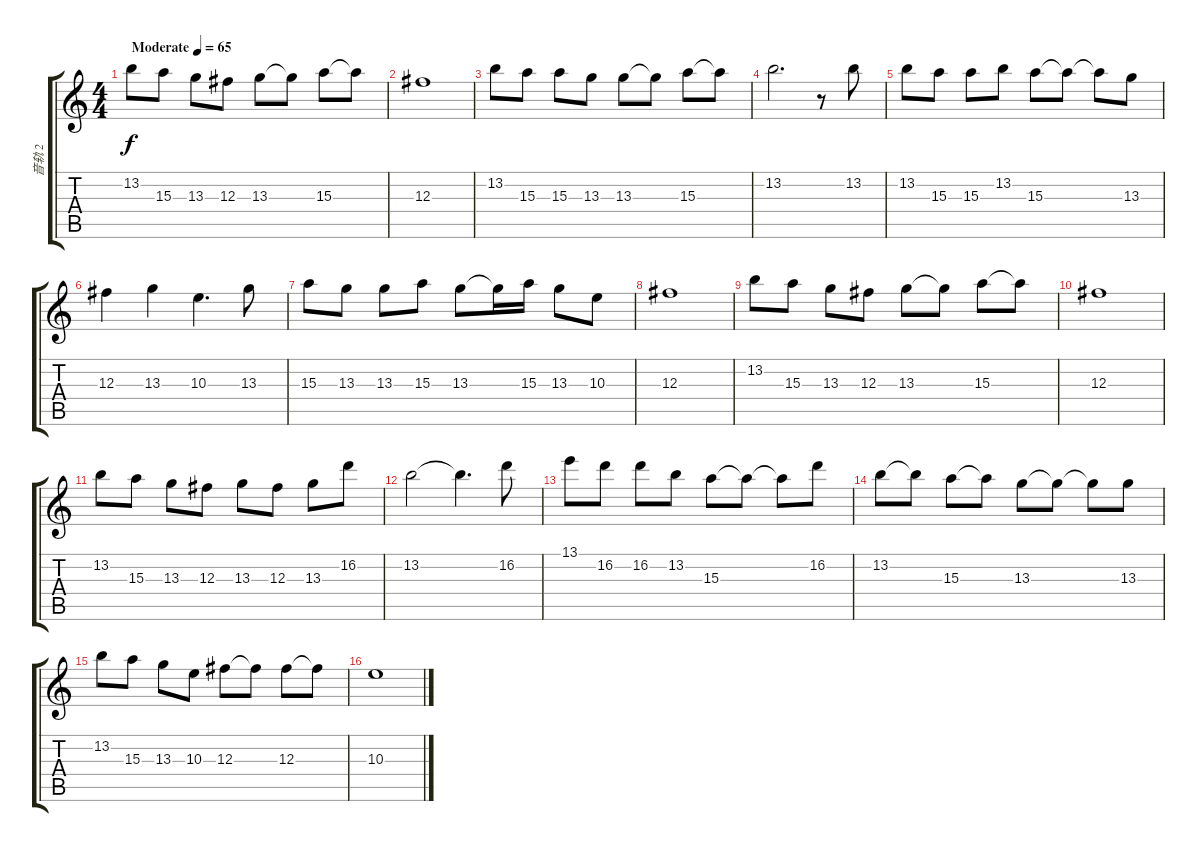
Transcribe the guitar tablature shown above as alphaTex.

\track ("音轨 2" "音轨 2") {instrument acousticguitarsteel}
\staff {score tabs}
\tuning (Eb4 Bb3 Gb3 Db3 Ab2 Eb2) {hide}
\ts (4 4)
\tempo (65 "Moderate")
\clef g2
\ks c
13.2.8{dy f instrument acousticguitarsteel} 15.3.8 13.3.8 12.3.8 13.3.8 13.3{t}.8 15.3.8 15.3{t}.8 |
12.3.1 |
13.2.8 15.3.8 15.3.8 13.3.8 13.3.8 13.3{t}.8 15.3.8 15.3{t}.8{txt ""} |
13.2.2{d} r.8 13.2.8 |
13.2.8 15.3.8 15.3.8 13.2.8 15.3.8 15.3{t}.8 15.3{t}.8 13.3.8 |
12.3.4 13.3.4 10.3.4{d} 13.3.8 |
15.3.8 13.3.8 13.3.8 15.3.8 13.3.8 13.3{t}.16 15.3.16 13.3.8 10.3.8 |
12.3.1 |
13.2.8 15.3.8 13.3.8 12.3.8 13.3.8 13.3{t}.8 15.3.8 15.3{t}.8 |
12.3.1 |
13.2.8 15.3.8 13.3.8 12.3.8 13.3.8 12.3.8 13.3.8 16.2.8 |
13.2.2 13.2{t}.4{d} 16.2.8 |
13.1.8 16.2.8 16.2.8 13.2.8 15.3.8 15.3{t}.8 15.3{t}.8 16.2.8 |
13.2.8 13.2{t}.8 15.3.8 15.3{t}.8 13.3.8 13.3{t}.8 13.3{t}.8 13.3.8 |
13.2.8 15.3.8 13.3.8 10.3.8 12.3.8 12.3{t}.8 12.3.8 12.3{t}.8 |
10.3.1
